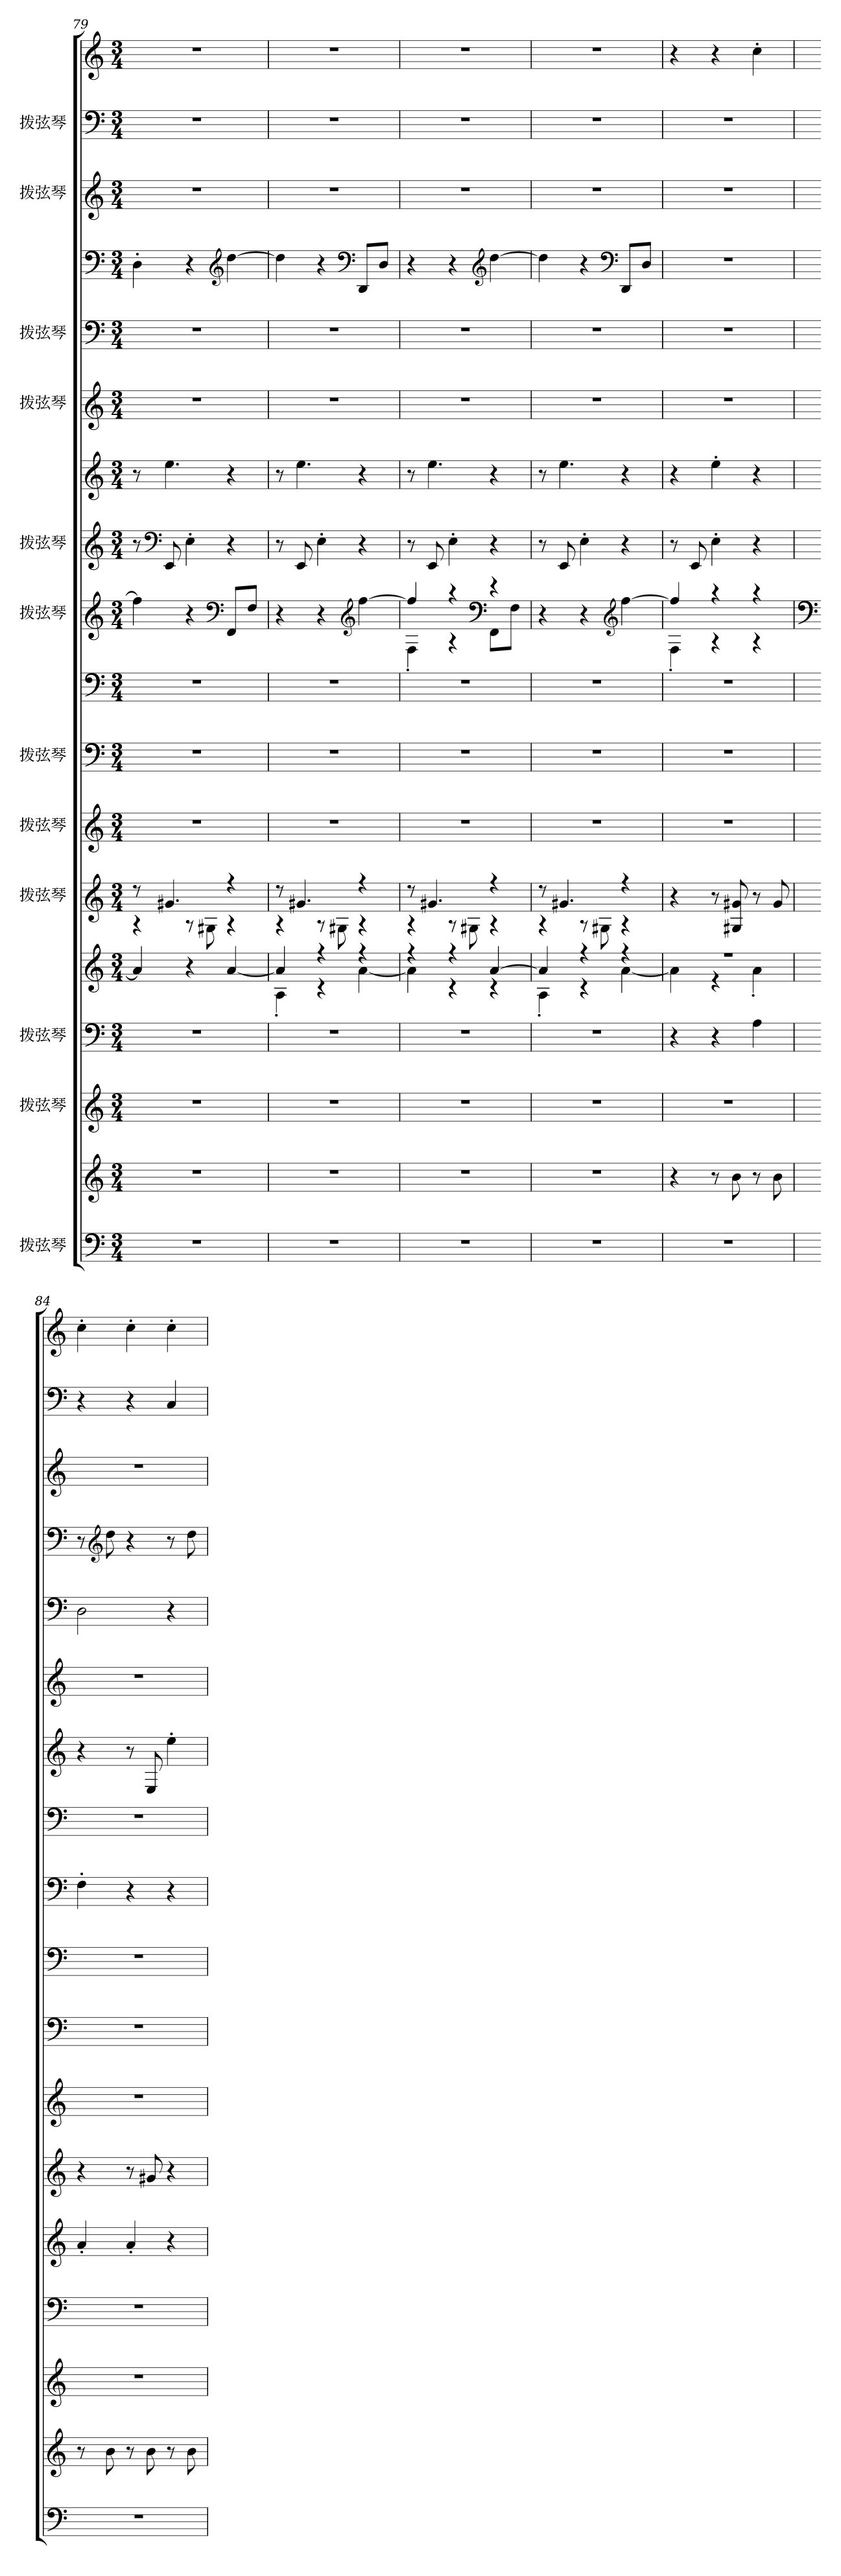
**kern	**kern	**kern	**kern	**kern	**kern	**kern	**kern	**kern	**kern	**kern	**kern	**kern	**kern	**kern	**kern	**kern	**kern
*part12	*part12	*part11	*part10	*part10	*part9	*part8	*part7	*part7	*part6	*part5	*part5	*part4	*part3	*part3	*part2	*part1	*part1
*staff18	*staff17	*staff16	*staff15	*staff14	*staff13	*staff12	*staff11	*staff10	*staff9	*staff8	*staff7	*staff6	*staff5	*staff4	*staff3	*staff2	*staff1
*I"拨弦琴	*	*I"拨弦琴	*I"拨弦琴	*	*I"拨弦琴	*I"拨弦琴	*I"拨弦琴	*	*I"拨弦琴	*I"拨弦琴	*	*I"拨弦琴	*I"拨弦琴	*	*I"拨弦琴	*I"拨弦琴	*
!!LO:PB:g=z
*clefF4	*clefG2	*clefG2	*clefF4	*clefG2	*clefG2	*clefG2	*clefF4	*clefF4	*clefG2	*clefG2	*clefG2	*clefG2	*clefF4	*clefF4	*clefG2	*clefF4	*clefG2
*k[]	*k[]	*k[]	*k[]	*k[]	*k[]	*k[]	*k[]	*k[]	*k[]	*k[]	*k[]	*k[]	*k[]	*k[]	*k[]	*k[]	*k[]
*M3/4	*M3/4	*M3/4	*M3/4	*M3/4	*M3/4	*M3/4	*M3/4	*M3/4	*M3/4	*M3/4	*M3/4	*M3/4	*M3/4	*M3/4	*M3/4	*M3/4	*M3/4
=79	=79	=79	=79	=79	=79	=79	=79	=79	=79	=79	=79	=79	=79	=79	=79	=79	=79
*	*	*	*	*	*^	*	*	*	*	*	*	*	*	*	*	*	*
2.r	2.r	2.r	2.r	4a/]	8r	4r	2.r	2.r	2.r	4ff\]	8r	8r	2.r	2.r	4D'\	2.r	2.r	2.r
*	*	*	*	*	*	*	*	*	*	*	*clefF4	*	*	*	*	*	*	*
.	.	.	.	.	4.g#X/	.	.	.	.	.	8EE/	4.ee\	.	.	.	.	.	.
.	.	.	.	4r	.	8r	.	.	.	4r	4E'\	.	.	.	4r	.	.	.
.	.	.	.	.	.	8G#X\	.	.	.	.	.	.	.	.	.	.	.	.
*	*	*	*	*	*	*	*	*	*	*clefF4	*	*	*	*	*clefG2	*	*	*
.	.	.	.	[4a/	4r	4r	.	.	.	8FF/L	4r	4r	.	.	[4dd\	.	.	.
.	.	.	.	.	.	.	.	.	.	8F/J	.	.	.	.	.	.	.	.
=80	=80	=80	=80	=80	=80	=80	=80	=80	=80	=80	=80	=80	=80	=80	=80	=80	=80	=80
*	*	*	*	*^	*	*	*	*	*	*	*	*	*	*	*	*	*	*
2.r	2.r	2.r	2.r	4a/]	4A'\	8r	4r	2.r	2.r	2.r	4r	8r	8r	2.r	2.r	4dd\]	2.r	2.r	2.r
.	.	.	.	.	.	4.g#X/	.	.	.	.	.	8EE/	4.ee\	.	.	.	.	.	.
.	.	.	.	4r	4r	.	8r	.	.	.	4r	4E'\	.	.	.	4r	.	.	.
.	.	.	.	.	.	.	8G#X\	.	.	.	.	.	.	.	.	.	.	.	.
*	*	*	*	*	*	*	*	*	*	*	*clefG2	*	*	*	*	*clefF4	*	*	*
.	.	.	.	4r	[4a\	4r	4r	.	.	.	[4ff\	4r	4r	.	.	8DD/L	.	.	.
.	.	.	.	.	.	.	.	.	.	.	.	.	.	.	.	8D/J	.	.	.
=81	=81	=81	=81	=81	=81	=81	=81	=81	=81	=81	=81	=81	=81	=81	=81	=81	=81	=81	=81
*	*	*	*	*	*	*	*	*	*	*	*^	*	*	*	*	*	*	*	*
2.r	2.r	2.r	2.r	4r	4a\]	8r	4r	2.r	2.r	2.r	4ff/]	4F'\	8r	8r	2.r	2.r	4r	2.r	2.r	2.r
.	.	.	.	.	.	4.g#X/	.	.	.	.	.	.	8EE/	4.ee\	.	.	.	.	.	.
.	.	.	.	4r	4r	.	8r	.	.	.	4r	4r	4E'\	.	.	.	4r	.	.	.
.	.	.	.	.	.	.	8G#X\	.	.	.	.	.	.	.	.	.	.	.	.	.
*	*	*	*	*	*	*	*	*	*	*	*clefF4	*	*	*	*	*	*clefG2	*	*	*
.	.	.	.	[4a/	4r	4r	4r	.	.	.	4r	8FF\L	4r	4r	.	.	[4dd\	.	.	.
.	.	.	.	.	.	.	.	.	.	.	.	8F\J	.	.	.	.	.	.	.	.
*	*	*	*	*	*	*	*	*	*	*	*v	*v	*	*	*	*	*	*	*	*
=82	=82	=82	=82	=82	=82	=82	=82	=82	=82	=82	=82	=82	=82	=82	=82	=82	=82	=82	=82
2.r	2.r	2.r	2.r	4a/]	4A'\	8r	4r	2.r	2.r	2.r	4r	8r	8r	2.r	2.r	4dd\]	2.r	2.r	2.r
.	.	.	.	.	.	4.g#X/	.	.	.	.	.	8EE/	4.ee\	.	.	.	.	.	.
.	.	.	.	4r	4r	.	8r	.	.	.	4r	4E'\	.	.	.	4r	.	.	.
.	.	.	.	.	.	.	8G#X\	.	.	.	.	.	.	.	.	.	.	.	.
*	*	*	*	*	*	*	*	*	*	*	*clefG2	*	*	*	*	*clefF4	*	*	*
.	.	.	.	4r	[4a\	4r	4r	.	.	.	[4ff\	4r	4r	.	.	8DD/L	.	.	.
.	.	.	.	.	.	.	.	.	.	.	.	.	.	.	.	8D/J	.	.	.
*	*	*	*	*	*	*v	*v	*	*	*	*	*	*	*	*	*	*	*	*
!!LO:PB:g=z
=83	=83	=83	=83	=83	=83	=83	=83	=83	=83	=83	=83	=83	=83	=83	=83	=83	=83	=83
*	*	*	*	*	*	*	*	*	*	*^	*	*	*	*	*	*	*	*
2.r	4r	2.r	4r	2.r	4a\]	4r	2.r	2.r	2.r	4ff/]	4F'\	8r	4r	2.r	2.r	2.r	2.r	2.r	4r
.	.	.	.	.	.	.	.	.	.	.	.	8EE/	.	.	.	.	.	.	.
.	8r	.	4r	.	4r	8r	.	.	.	4r	4r	4E'\	4ee'\	.	.	.	.	.	4r
.	8b\	.	.	.	.	8G#X/ 8g#X/	.	.	.	.	.	.	.	.	.	.	.	.	.
.	8r	.	4A\	.	4a'\	8r	.	.	.	4r	4r	4r	4r	.	.	.	.	.	4cc'\
.	8b\	.	.	.	.	8g#/	.	.	.	.	.	.	.	.	.	.	.	.	.
*	*	*	*	*v	*v	*	*	*	*	*v	*v	*	*	*	*	*	*	*	*
=84	=84	=84	=84	=84	=84	=84	=84	=84	=84	=84	=84	=84	=84	=84	=84	=84	=84
*	*	*	*	*	*	*	*	*	*clefF4	*	*	*	*	*	*	*	*
2.r	8r	2.r	2.r	4a'/	4r	2.r	2.r	2.r	4F'\	2.r	4r	2.r	2D\	8r	2.r	4r	4cc'\
*	*	*	*	*	*	*	*	*	*	*	*	*	*	*clefG2	*	*	*
.	8b\	.	.	.	.	.	.	.	.	.	.	.	.	8dd\	.	.	.
.	8r	.	.	4a'/	8r	.	.	.	4r	.	8r	.	.	4r	.	4r	4cc'\
.	8b\	.	.	.	8g#X/	.	.	.	.	.	8E/	.	.	.	.	.	.
.	8r	.	.	4r	4r	.	.	.	4r	.	4ee'\	.	4r	8r	.	4C/	4cc'\
.	8b\	.	.	.	.	.	.	.	.	.	.	.	.	8dd\	.	.	.
=	=	=	=	=	=	=	=	=	=	=	=	=	=	=	=	=	=
*-	*-	*-	*-	*-	*-	*-	*-	*-	*-	*-	*-	*-	*-	*-	*-	*-	*-
